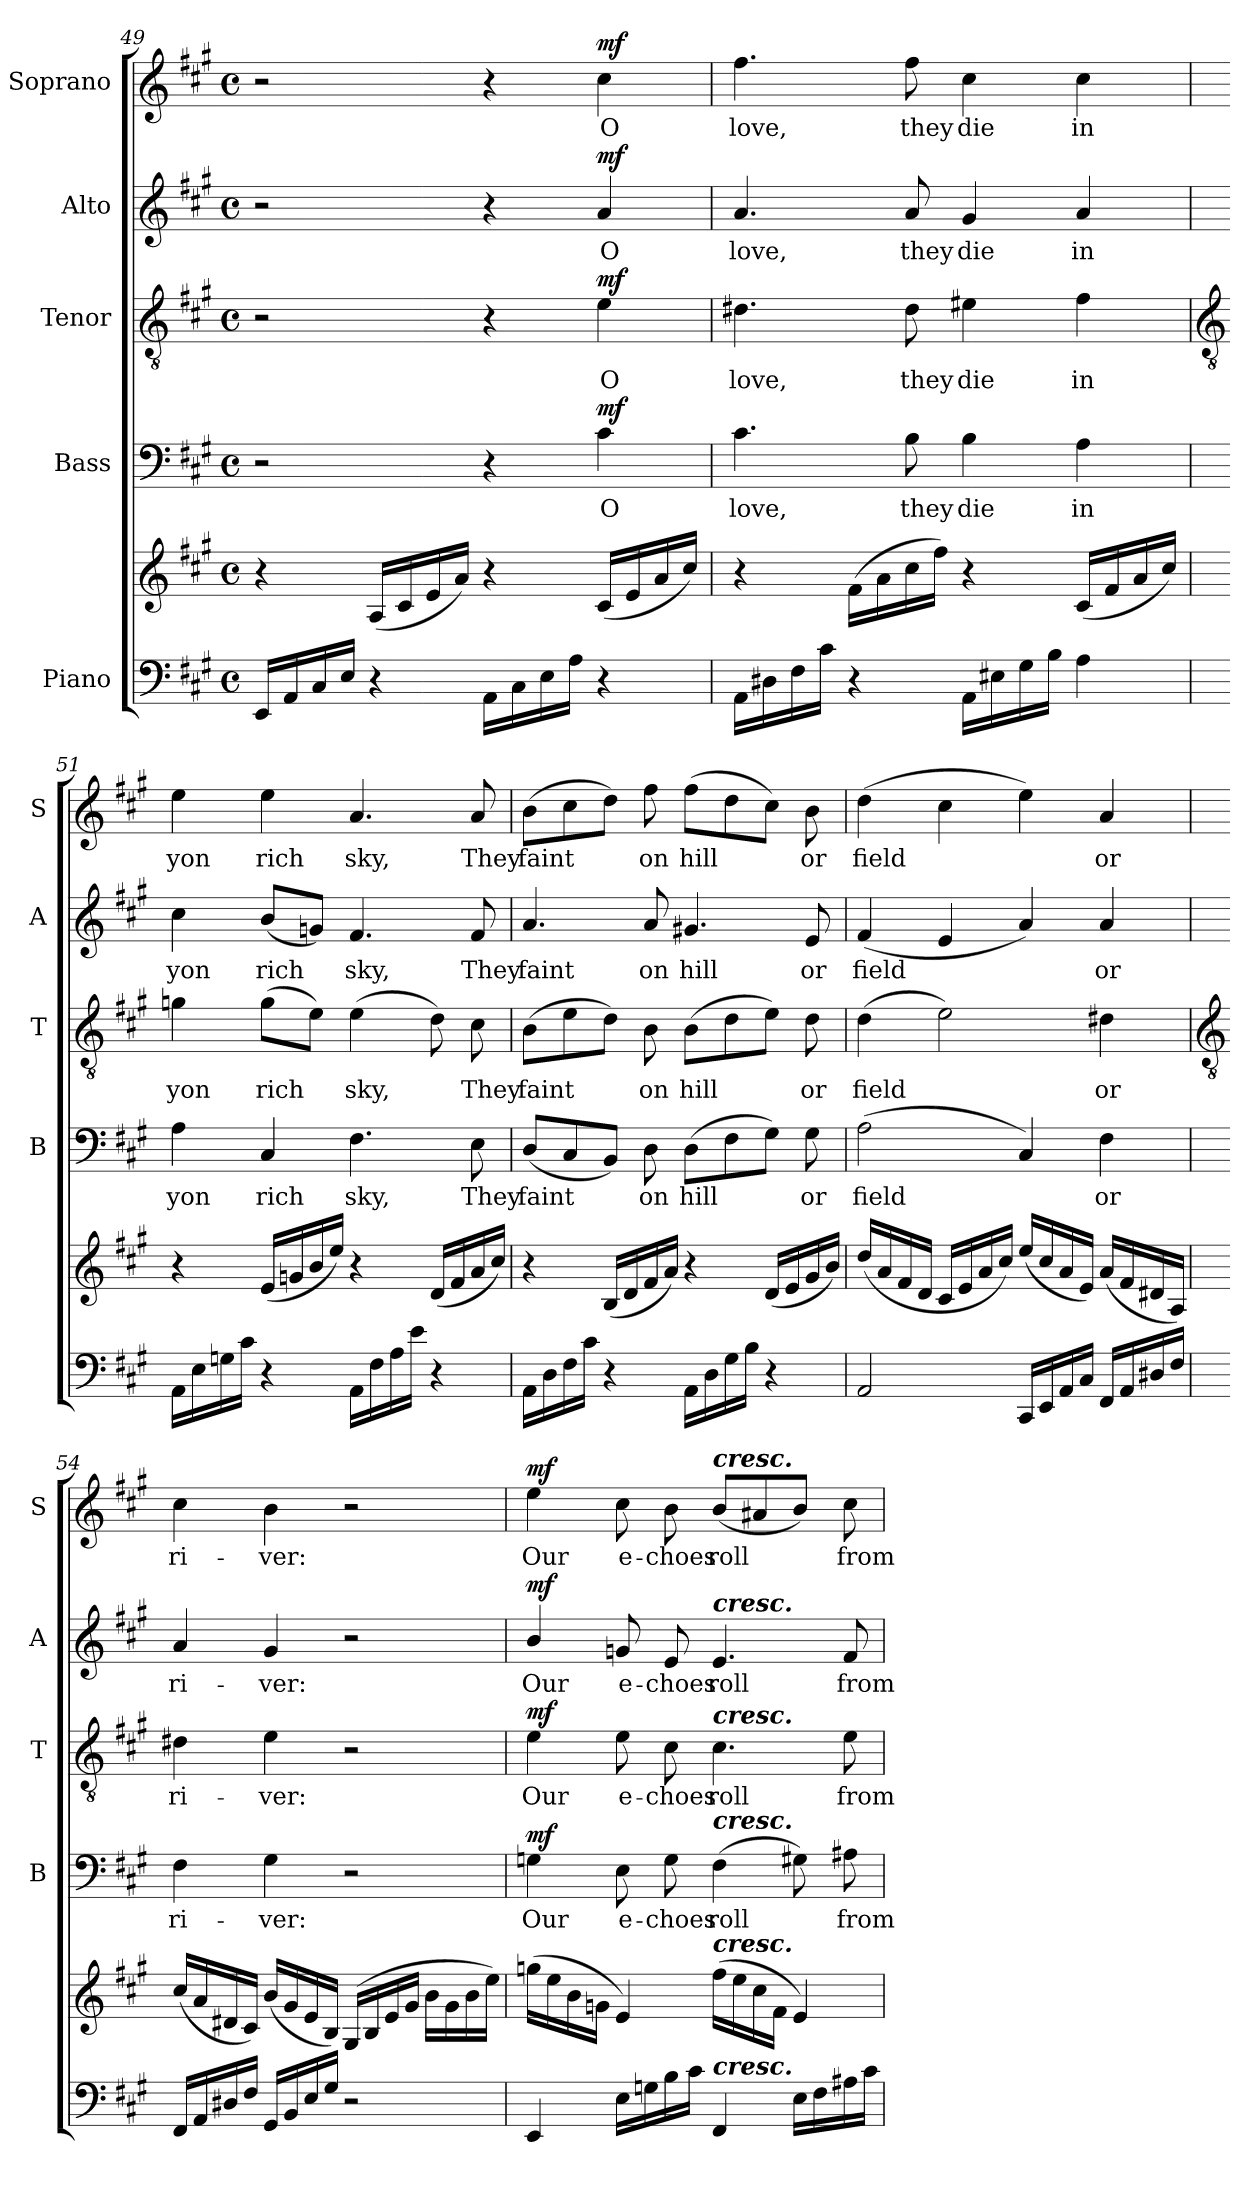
**kern	**kern	**kern	**text	**dynam	**kern	**text	**dynam	**kern	**text	**dynam	**kern	**text	**dynam
*part5	*part5	*part4	*part4	*part4	*part3	*part3	*part3	*part2	*part2	*part2	*part1	*part1	*part1
*staff6	*staff5	*staff4	*staff4	*staff4	*staff3	*staff3	*staff3	*staff2	*staff2	*staff2	*staff1	*staff1	*staff1
*I"Piano	*	*I"Bass	*	*	*I"Tenor	*	*	*I"Alto	*	*	*I"Soprano	*	*
*	*	*I'B	*	*	*I'T	*	*	*I'A	*	*	*I'S	*	*
*clefF4	*clefG2	*clefF4	*	*	*clefGv2	*	*	*clefG2	*	*	*clefG2	*	*
*k[f#c#g#]	*k[f#c#g#]	*k[f#c#g#]	*	*	*k[f#c#g#]	*	*	*k[f#c#g#]	*	*	*k[f#c#g#]	*	*
*A:	*A:	*A:	*	*	*A:	*	*	*A:	*	*	*A:	*	*
*M4/4	*M4/4	*M4/4	*	*	*M4/4	*	*	*M4/4	*	*	*M4/4	*	*
*met(c)	*met(c)	*met(c)	*	*	*met(c)	*	*	*met(c)	*	*	*met(c)	*	*
=49	=49	=49	=49	=49	=49	=49	=49	=49	=49	=49	=49	=49	=49
16EELL	4r	2r	.	.	2r	.	.	2r	.	.	2r	.	.
16AA	.	.	.	.	.	.	.	.	.	.	.	.	.
16C#	.	.	.	.	.	.	.	.	.	.	.	.	.
16EJJ	.	.	.	.	.	.	.	.	.	.	.	.	.
4r	(<16ALL	.	.	.	.	.	.	.	.	.	.	.	.
.	16c#	.	.	.	.	.	.	.	.	.	.	.	.
.	16e	.	.	.	.	.	.	.	.	.	.	.	.
.	16aJJ)	.	.	.	.	.	.	.	.	.	.	.	.
16AALL	4r	4r	.	.	4r	.	.	4r	.	.	4r	.	.
16C#	.	.	.	.	.	.	.	.	.	.	.	.	.
16E	.	.	.	.	.	.	.	.	.	.	.	.	.
16AJJ	.	.	.	.	.	.	.	.	.	.	.	.	.
!	!	!	!LO:LY:b	!LO:DY:b	!	!LO:LY:b	!LO:DY:b	!	!LO:LY:b	!LO:DY:b	!	!LO:LY:b	!LO:DY:b
4r	(<16c#LL	4c#	O	mf	4e	O	mf	4a	O	mf	4cc#	O	mf
.	16e	.	.	.	.	.	.	.	.	.	.	.	.
.	16a	.	.	.	.	.	.	.	.	.	.	.	.
.	16cc#JJ)	.	.	.	.	.	.	.	.	.	.	.	.
=50	=50	=50	=50	=50	=50	=50	=50	=50	=50	=50	=50	=50	=50
!	!	!	!LO:LY:b	!	!	!LO:LY:b	!	!	!LO:LY:b	!	!	!LO:LY:b	!
16AALL	4r	4.c#	love,	.	4.d#X	love,	.	4.a	love,	.	4.ff#	love,	.
16D#X	.	.	.	.	.	.	.	.	.	.	.	.	.
16F#	.	.	.	.	.	.	.	.	.	.	.	.	.
16c#JJ	.	.	.	.	.	.	.	.	.	.	.	.	.
4r	(>16f#LL	.	.	.	.	.	.	.	.	.	.	.	.
.	16a	.	.	.	.	.	.	.	.	.	.	.	.
!	!	!	!LO:LY:b	!	!	!LO:LY:b	!	!	!LO:LY:b	!	!	!LO:LY:b	!
.	16cc#	8B	they	.	8d#	they	.	8a	they	.	8ff#	they	.
.	16ff#JJ)	.	.	.	.	.	.	.	.	.	.	.	.
!	!	!	!LO:LY:b	!	!	!LO:LY:b	!	!	!LO:LY:b	!	!	!LO:LY:b	!
16AALL	4r	4B	die	.	4e#X	die	.	4g#	die	.	4cc#	die	.
16E#X	.	.	.	.	.	.	.	.	.	.	.	.	.
16G#	.	.	.	.	.	.	.	.	.	.	.	.	.
16BJJ	.	.	.	.	.	.	.	.	.	.	.	.	.
!	!	!	!LO:LY:b	!	!	!LO:LY:b	!	!	!LO:LY:b	!	!	!LO:LY:b	!
4A	(<16c#LL	4A	in	.	4f#	in	.	4a	in	.	4cc#	in	.
.	16f#	.	.	.	.	.	.	.	.	.	.	.	.
.	16a	.	.	.	.	.	.	.	.	.	.	.	.
.	16cc#JJ)	.	.	.	.	.	.	.	.	.	.	.	.
!!LO:LB:g=z
=51	=51	=51	=51	=51	=51	=51	=51	=51	=51	=51	=51	=51	=51
*	*	*	*	*	*clefGv2	*	*	*	*	*	*	*	*
!	!	!	!LO:LY:b	!	!	!LO:LY:b	!	!	!LO:LY:b	!	!	!LO:LY:b	!
16AALL	4r	4A	yon	.	4gn	yon	.	4cc#	yon	.	4ee	yon	.
16E	.	.	.	.	.	.	.	.	.	.	.	.	.
16Gn	.	.	.	.	.	.	.	.	.	.	.	.	.
16c#JJ	.	.	.	.	.	.	.	.	.	.	.	.	.
!	!	!	!LO:LY:b	!	!	!LO:LY:b	!	!	!LO:LY:b	!	!	!LO:LY:b	!
4r	(<16eLL	4C#	rich	.	(>8gL	rich	.	(<8bL	rich	.	4ee	rich	.
.	16gn	.	.	.	.	.	.	.	.	.	.	.	.
.	16b	.	.	.	8eJ)	.	.	8gnJ)	.	.	.	.	.
.	16eeJJ)	.	.	.	.	.	.	.	.	.	.	.	.
!	!	!	!LO:LY:b	!	!	!LO:LY:b	!	!	!LO:LY:b	!	!	!LO:LY:b	!
16AALL	4r	4.F#	sky,	.	(>4e	sky,	.	4.f#	sky,	.	4.a	sky,	.
16F#	.	.	.	.	.	.	.	.	.	.	.	.	.
16A	.	.	.	.	.	.	.	.	.	.	.	.	.
16eJJ	.	.	.	.	.	.	.	.	.	.	.	.	.
4r	(<16dLL	.	.	.	8d)	.	.	.	.	.	.	.	.
.	16f#	.	.	.	.	.	.	.	.	.	.	.	.
!	!	!	!LO:LY:b	!	!	!LO:LY:b	!	!	!LO:LY:b	!	!	!LO:LY:b	!
.	16a	8E	They	.	8c#	They	.	8f#	They	.	8a	They	.
.	16cc#JJ)	.	.	.	.	.	.	.	.	.	.	.	.
=52	=52	=52	=52	=52	=52	=52	=52	=52	=52	=52	=52	=52	=52
!	!	!	!LO:LY:b	!	!	!LO:LY:b	!	!	!LO:LY:b	!	!	!LO:LY:b	!
16AALL	4r	(<8DL	faint	.	(>8BL	faint	.	4.a	faint	.	(>8bL	faint	.
16D	.	.	.	.	.	.	.	.	.	.	.	.	.
16F#	.	8C#	.	.	8e	.	.	.	.	.	8cc#	.	.
16c#JJ	.	.	.	.	.	.	.	.	.	.	.	.	.
4r	(<16BLL	8BBJ)	.	.	8dJ)	.	.	.	.	.	8ddJ)	.	.
.	16d	.	.	.	.	.	.	.	.	.	.	.	.
!	!	!	!LO:LY:b	!	!	!LO:LY:b	!	!	!LO:LY:b	!	!	!LO:LY:b	!
.	16f#	8D	on	.	8B	on	.	8a	on	.	8ff#	on	.
.	16aJJ)	.	.	.	.	.	.	.	.	.	.	.	.
!	!	!	!LO:LY:b	!	!	!LO:LY:b	!	!	!LO:LY:b	!	!	!LO:LY:b	!
16AALL	4r	(>8DL	hill	.	(>8BL	hill	.	4.g#X	hill	.	(>8ff#L	hill	.
16D	.	.	.	.	.	.	.	.	.	.	.	.	.
16G#	.	8F#	.	.	8d	.	.	.	.	.	8dd	.	.
16BJJ	.	.	.	.	.	.	.	.	.	.	.	.	.
4r	(<16dLL	8G#J)	.	.	8eJ)	.	.	.	.	.	8cc#J)	.	.
.	16e	.	.	.	.	.	.	.	.	.	.	.	.
!	!	!	!LO:LY:b	!	!	!LO:LY:b	!	!	!LO:LY:b	!	!	!LO:LY:b	!
.	16g#	8G#	or	.	8d	or	.	8e	or	.	8b	or	.
.	16bJJ)	.	.	.	.	.	.	.	.	.	.	.	.
=53	=53	=53	=53	=53	=53	=53	=53	=53	=53	=53	=53	=53	=53
!	!	!	!LO:LY:b	!	!	!LO:LY:b	!	!	!LO:LY:b	!	!	!LO:LY:b	!
2AA	(<16ddLL	(<2A	field	.	(>4d	field	.	(<4f#	field	.	(>4dd	field	.
.	16a	.	.	.	.	.	.	.	.	.	.	.	.
.	16f#	.	.	.	.	.	.	.	.	.	.	.	.
.	16dJJ	.	.	.	.	.	.	.	.	.	.	.	.
.	16c#LL	.	.	.	2e)	.	.	4e	.	.	4cc#	.	.
.	16e	.	.	.	.	.	.	.	.	.	.	.	.
.	16a	.	.	.	.	.	.	.	.	.	.	.	.
.	16cc#JJ)	.	.	.	.	.	.	.	.	.	.	.	.
16CC#LL	(<16eeLL	4C#)	.	.	.	.	.	4a)	.	.	4ee)	.	.
16EE	16cc#	.	.	.	.	.	.	.	.	.	.	.	.
16AA	16a	.	.	.	.	.	.	.	.	.	.	.	.
16C#JJ	16eJJ)	.	.	.	.	.	.	.	.	.	.	.	.
!	!	!	!LO:LY:b	!	!	!LO:LY:b	!	!	!LO:LY:b	!	!	!LO:LY:b	!
16FF#LL	(<16aLL	4F#	or	.	4d#X	or	.	4a	or	.	4a	or	.
16AA	16f#	.	.	.	.	.	.	.	.	.	.	.	.
16D#X	16d#X	.	.	.	.	.	.	.	.	.	.	.	.
16F#JJ	16AJJ)	.	.	.	.	.	.	.	.	.	.	.	.
!!LO:LB:g=z
=54	=54	=54	=54	=54	=54	=54	=54	=54	=54	=54	=54	=54	=54
*	*	*	*	*	*clefGv2	*	*	*	*	*	*	*	*
!	!	!	!LO:LY:b	!	!	!LO:LY:b	!	!	!LO:LY:b	!	!	!LO:LY:b	!
16FF#LL	(<16cc#LL	4F#	ri-	.	4d#X	ri-	.	4a	ri-	.	4cc#	ri-	.
16AA	16a	.	.	.	.	.	.	.	.	.	.	.	.
16D#X	16d#X	.	.	.	.	.	.	.	.	.	.	.	.
16F#JJ	16c#JJ)	.	.	.	.	.	.	.	.	.	.	.	.
!	!	!	!LO:LY:b	!	!	!LO:LY:b	!	!	!LO:LY:b	!	!	!LO:LY:b	!
16GG#LL	(<16bLL	4G#	-ver:	.	4e	-ver:	.	4g#	-ver:	.	4b	-ver:	.
16BB	16g#	.	.	.	.	.	.	.	.	.	.	.	.
16E	16e	.	.	.	.	.	.	.	.	.	.	.	.
16G#JJ	16BJJ)	.	.	.	.	.	.	.	.	.	.	.	.
2r	(<16G#LL	2r	.	.	2r	.	.	2r	.	.	2r	.	.
.	16B	.	.	.	.	.	.	.	.	.	.	.	.
.	16e	.	.	.	.	.	.	.	.	.	.	.	.
.	16g#JJ	.	.	.	.	.	.	.	.	.	.	.	.
.	16bLL	.	.	.	.	.	.	.	.	.	.	.	.
.	16g#	.	.	.	.	.	.	.	.	.	.	.	.
.	16b	.	.	.	.	.	.	.	.	.	.	.	.
.	16eeJJ)	.	.	.	.	.	.	.	.	.	.	.	.
=55	=55	=55	=55	=55	=55	=55	=55	=55	=55	=55	=55	=55	=55
!	!	!	!LO:LY:b	!LO:DY:b	!	!LO:LY:b	!LO:DY:b	!	!LO:LY:b	!LO:DY:b	!	!LO:LY:b	!LO:DY:b
4EE	(>16ggnLL	4Gn	Our	mf	4e	Our	mf	4b/	Our	mf	4ee	Our	mf
.	16ee	.	.	.	.	.	.	.	.	.	.	.	.
.	16b	.	.	.	.	.	.	.	.	.	.	.	.
.	16gnJJ	.	.	.	.	.	.	.	.	.	.	.	.
!	!	!	!LO:LY:b	!	!	!LO:LY:b	!	!	!LO:LY:b	!	!	!LO:LY:b	!
16ELL	4e)	8E	e-	.	8e	e-	.	8gn	e-	.	8cc#	e-	.
16Gn	.	.	.	.	.	.	.	.	.	.	.	.	.
!	!	!	!LO:LY:b	!	!	!LO:LY:b	!	!	!LO:LY:b	!	!	!LO:LY:b	!
16B	.	8G	-choes	.	8c#	-choes	.	8e	-choes	.	8b	-choes	.
16c#JJ	.	.	.	.	.	.	.	.	.	.	.	.	.
!	!	!	!	!	!	!	!	!	!	!	!LO:TX:a:Bi:t=cresc.	!	!
!	!	!	!	!	!	!	!	!LO:TX:a:Bi:t=cresc.	!	!	!	!	!
!	!	!	!	!	!LO:TX:a:Bi:t=cresc.	!	!	!	!	!	!	!	!
!	!	!LO:TX:a:Bi:t=cresc.	!	!	!	!	!	!	!	!	!	!	!
!	!LO:TX:a:Bi:t=cresc.	!	!	!	!	!	!	!	!	!	!	!	!
!LO:TX:a:Bi:t=cresc.	!	!	!	!	!	!	!	!	!	!	!	!	!
!	!	!	!LO:LY:b	!	!	!LO:LY:b	!	!	!LO:LY:b	!	!	!LO:LY:b	!
4FF#	(>16ff#LL	(>4F#	roll	.	4.c#	roll	.	4.e	roll	.	(<8bL	roll	.
.	16ee	.	.	.	.	.	.	.	.	.	.	.	.
.	16cc#	.	.	.	.	.	.	.	.	.	8a#X	.	.
.	16f#JJ	.	.	.	.	.	.	.	.	.	.	.	.
16ELL	4e)	8G#X)	.	.	.	.	.	.	.	.	8bJ)	.	.
16F#	.	.	.	.	.	.	.	.	.	.	.	.	.
!	!	!	!LO:LY:b	!	!	!LO:LY:b	!	!	!LO:LY:b	!	!	!LO:LY:b	!
16A#X	.	8A#X	from	.	8e	from	.	8f#	from	.	8cc#	from	.
16c#JJ	.	.	.	.	.	.	.	.	.	.	.	.	.
=	=	=	=	=	=	=	=	=	=	=	=	=	=
*-	*-	*-	*-	*-	*-	*-	*-	*-	*-	*-	*-	*-	*-
